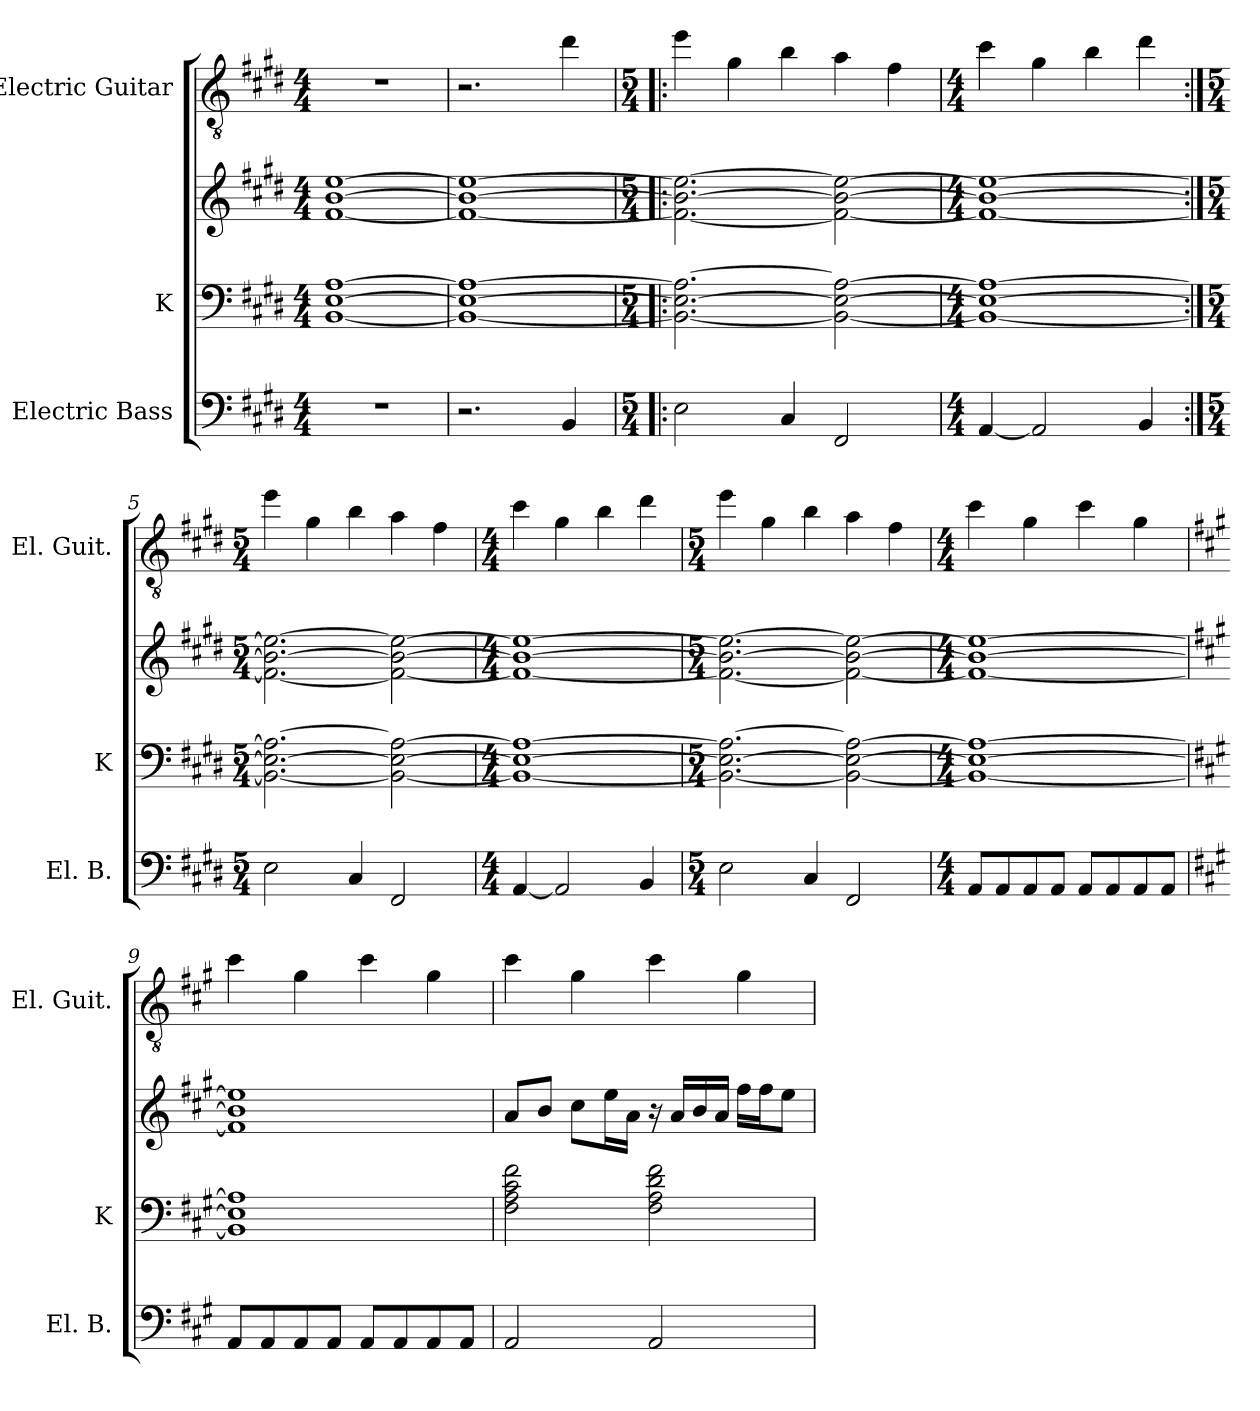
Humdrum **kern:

**kern	**kern	**kern	**kern
*part3	*part2	*part2	*part1
*staff4	*staff3	*staff2	*staff1
*I"Electric Bass	*I"K	*	*I"Electric Guitar
*I'El. B.	*I'K	*	*I'El. Guit.
*clefF4	*clefF4	*clefG2	*clefGv2
*ITrd7c12	*	*	*
*k[f#c#g#d#]	*k[f#c#g#d#]	*k[f#c#g#d#]	*k[f#c#g#d#]
*M4/4	*M4/4	*M4/4	*M4/4
*MM70	*MM70	*MM70	*MM70
=1	=1	=1	=1
1r	[1BB [1E [1A	[1f# [1b [1ee	1r
=2	=2	=2	=2
2.r	1BB_ 1E_ 1A_	1f#_ 1b_ 1ee_	2.r
4BBB/	.	.	4dd#\
=3!|:	=3!|:	=3!|:	=3!|:
*M5/4	*M5/4	*M5/4	*M5/4
2EE\	2.BB\_ 2.E\_ 2.A\_	2.f#\_ 2.b\_ 2.ee\_	4ee\
.	.	.	4g#\
4CC#/	.	.	4b\
2FFF#/	2BB\_ 2E\_ 2A\_	2f#\_ 2b\_ 2ee\_	4a\
.	.	.	4f#\
=4	=4	=4	=4
*M4/4	*M4/4	*M4/4	*M4/4
[4AAA/	1BB_ 1E_ 1A_	1f#_ 1b_ 1ee_	4cc#\
2AAA/]	.	.	4g#\
.	.	.	4b\
4BBB/	.	.	4dd#\
=5:|!	=5:|!	=5:|!	=5:|!
*M5/4	*M5/4	*M5/4	*M5/4
2EE\	2.BB\_ 2.E\_ 2.A\_	2.f#\_ 2.b\_ 2.ee\_	4ee\
.	.	.	4g#\
4CC#/	.	.	4b\
2FFF#/	2BB\_ 2E\_ 2A\_	2f#\_ 2b\_ 2ee\_	4a\
.	.	.	4f#\
=6	=6	=6	=6
*M4/4	*M4/4	*M4/4	*M4/4
[4AAA/	1BB_ 1E_ 1A_	1f#_ 1b_ 1ee_	4cc#\
2AAA/]	.	.	4g#\
.	.	.	4b\
4BBB/	.	.	4dd#\
!!LO:LB:g=z
=7	=7	=7	=7
*M5/4	*M5/4	*M5/4	*M5/4
2EE\	2.BB\_ 2.E\_ 2.A\_	2.f#\_ 2.b\_ 2.ee\_	4ee\
.	.	.	4g#\
4CC#/	.	.	4b\
2FFF#/	2BB\_ 2E\_ 2A\_	2f#\_ 2b\_ 2ee\_	4a\
.	.	.	4f#\
=8	=8	=8	=8
*M4/4	*M4/4	*M4/4	*M4/4
8AAA/L	1BB_ 1E_ 1A_	1f#_ 1b_ 1ee_	4cc#\
8AAA/	.	.	.
8AAA/	.	.	4g#\
8AAA/J	.	.	.
8AAA/L	.	.	4cc#\
8AAA/	.	.	.
8AAA/	.	.	4g#\
8AAA/J	.	.	.
=9	=9	=9	=9
*k[f#c#g#]	*k[f#c#g#]	*k[f#c#g#]	*k[f#c#g#]
8AAA/L	1BB] 1E] 1A]	1f#] 1b] 1ee]	4cc#\
8AAA/	.	.	.
8AAA/	.	.	4g#\
8AAA/J	.	.	.
8AAA/L	.	.	4cc#\
8AAA/	.	.	.
8AAA/	.	.	4g#\
8AAA/J	.	.	.
=10	=10	=10	=10
2AAA/	2F#\ 2A\ 2c#\ 2f#\	8a/L	4cc#\
.	.	8b/J	.
.	.	8cc#\L	4g#\
.	.	16ee\L	.
.	.	16a\JJ	.
2AAA/	2F#\ 2A\ 2d\ 2f#\	16r	4cc#\
.	.	16a/LL	.
.	.	16b/	.
.	.	16a/JJ	.
.	.	16ff#\LL	4g#\
.	.	16ff#\J	.
.	.	8ee\J	.
=	=	=	=
*-	*-	*-	*-
